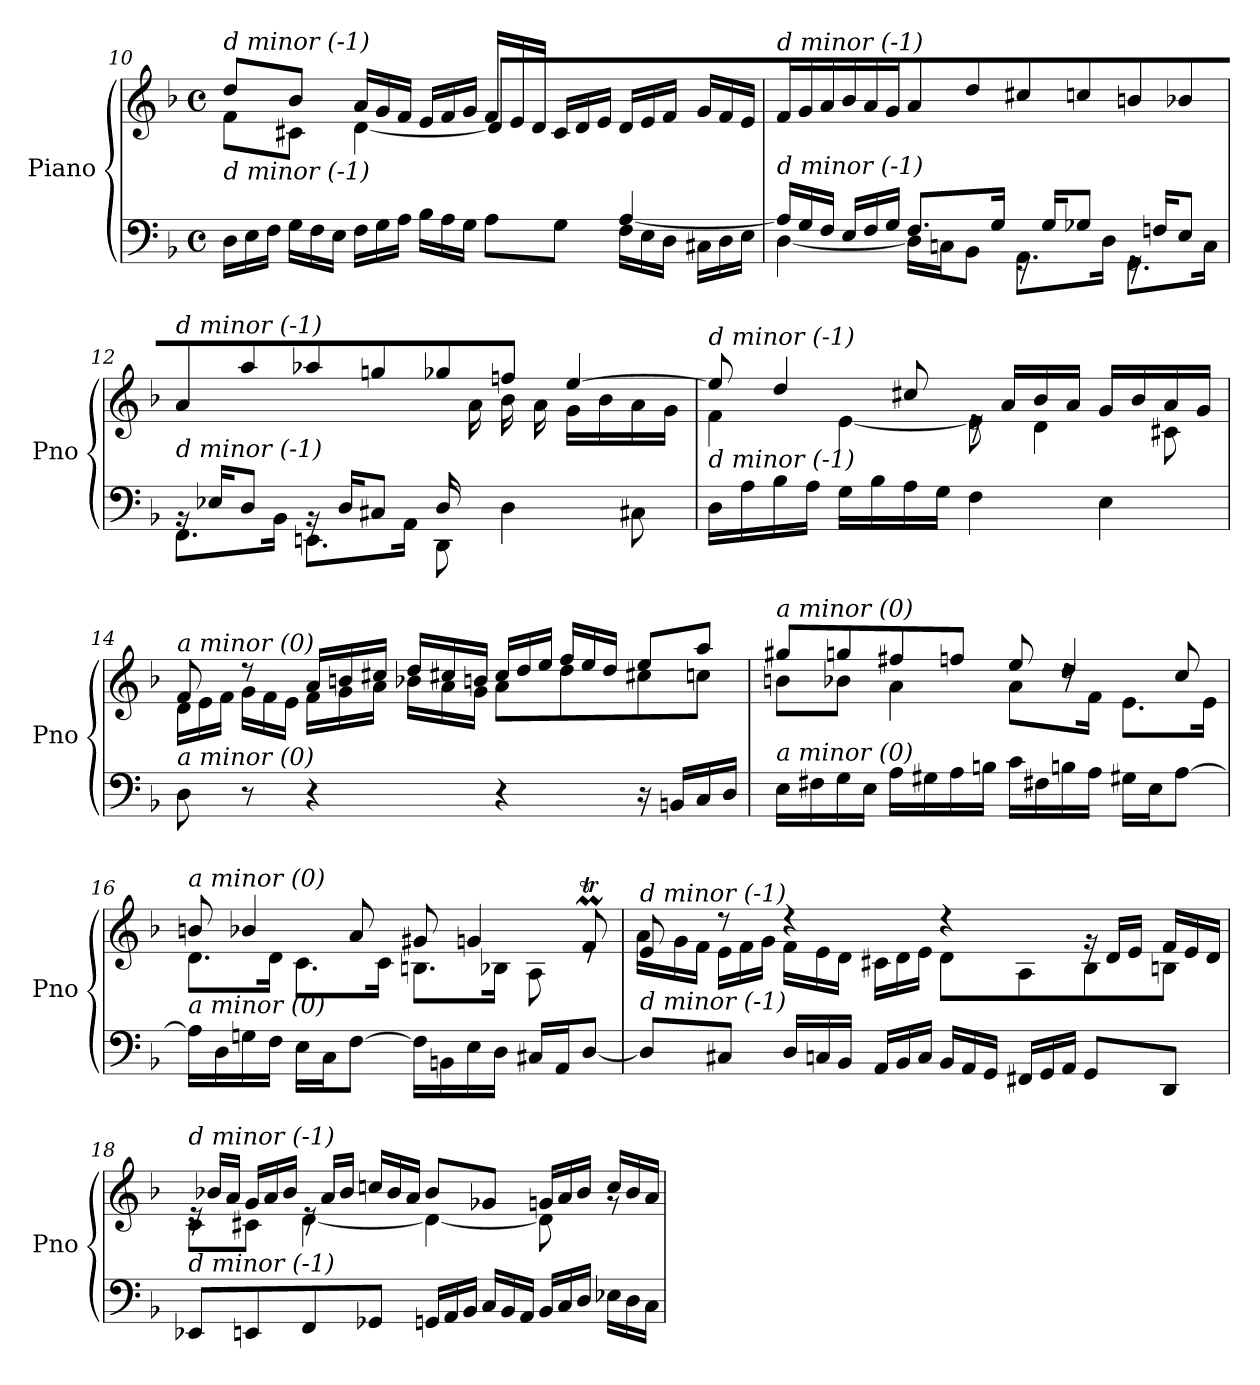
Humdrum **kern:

**kern	**kern
*part1	*part1
*staff2	*staff1
*I"Piano	*
*I'Pno	*
!!LO:LB:g=z
*clefF4	*clefG2
*k[b-]	*k[b-]
*M4/4	*M4/4
*met(c)	*met(c)
=10	=10
*^	*
*	*Xtuplet	*
*	*^	*^
*	*	*	*	*^
!	!	!	!LO:TX:i:t=d minor (-1)	!	!
!LO:TX:i:t=d minor (-1)	!	!	!	!	!
2ryy	24D\LL	2.ryy	8dd/L	8f\L	2.ryy
.	24E\	.	.	.	.
.	24F\JJ	.	.	.	.
.	24G\LL	.	8b-/J	8c#X\J	.
.	24F\	.	.	.	.
.	24E\JJ	.	.	.	.
*	*	*	*Xtuplet	*	*
.	24F\LL	.	24a/LL	[4d\	.
.	24G\	.	24g/	.	.
.	24A\JJ	.	24f/JJ	.	.
.	24B-\LL	.	24e/LL	.	.
.	24A\	.	24f/	.	.
.	24G\JJ	.	24g/JJ	.	.
8ryy	8A\L	.	24f/LL	8d\L]	.
.	.	.	24e/	.	.
.	.	.	24d/JJ	.	.
8B-/J	8G\J	.	24c#/LL	8ryy	.
.	.	.	24d/	.	.
.	.	.	24e/JJ	.	.
4ryy	[4A/	24F\LL	24d/LL	4ryy	4ryy
.	.	24E\	24e/	.	.
.	.	24D\JJ	24f/JJ	.	.
.	.	24C#X\LL	24g/LL	.	.
.	.	24D\	24f/	.	.
.	.	24E\JJ	24e/JJ	.	.
*	*	*	*v	*v	*v
=11	=11	=11	=11
!	!	!	!LO:TX:i:t=d minor (-1)
!LO:TX:i:t=d minor (-1)	!	!	!
*	*v	*v	*
24A/LL]	[4D\	24f/LL
24G/	.	24g/
24F/JJ	.	24a/JJ
24E/LL	.	24b-/LL
24F/	.	24a/
24G/JJ	.	24g/JJ
8.F/L	16D\LL]	8a/L
.	16Cn\J	.
.	8BB-\J	8dd/J
16G/Jk	.	.
16rGG	8.AA\L	8cc#X/L
16G/KL	.	.
8G-Xi/J	.	8ccn/
.	16D\Jk	.
16rGG	8.GG\L	8bn/
16Fn/KL	.	.
8E/J	.	8b-X/J
.	16C\Jk	.
!!LO:PB:g=z
=12	=12	=12
*	*^	*^
*	*	*	*	*^
!	!	!	!LO:TX:i:t=d minor (-1)	!	!
!LO:TX:i:t=d minor (-1)	!	!	!	!	!
2.ryy	16rBB	8.FF\L	8a/L	2.ryy	2ryy
.	16E-X/KL	.	.	.	.
.	8D/J	.	8aa/	.	.
.	.	16BB-\Jk	.	.	.
.	16rBB	8.EEn\L	8aa-Xi/	.	.
.	16D/KL	.	.	.	.
.	8C#X/J	.	8ggn/J	.	.
.	.	16AA\Jk	.	.	.
.	16D/LL	8DD\	8gg-Xi/L	.	16ryy
.	8.ryy	.	.	.	16a\
.	.	4D\	8ffn/J	.	16b-\
.	.	.	.	.	16a\JJ
4ryy	4ryy	.	[4ee/	16g\LL	4ryy
.	.	.	.	16b-\	.
.	.	8C#X\	.	16a\	.
.	.	.	.	16g\JJ	.
*v	*v	*v	*	*	*
*	*	*v	*v
=13	=13	=13
!	!LO:TX:i:t=d minor (-1)	!
!LO:TX:i:t=d minor (-1)	!	!
16D\LL	8ee/]	4f\
16A\	.	.
16B-\	4dd/	.
16A\JJ	.	.
16G\LL	.	[4e\
16B-\	.	.
16A\	8cc#X/	.
16G\JJ	.	.
4F\	16re	8e\]
.	16a/LL	.
.	16b-/	4d\
.	16a/JJ	.
4E\	16g/LL	.
.	16b-/	.
.	16a/	8c#X\
.	16g/JJ	.
!!LO:LB:g=z	!!
=14	=14	=14
!	!LO:TX:i:t=a minor (0)	!
!LO:TX:i:t=a minor (0)	!	!
8D\	8f/	24d\LL
.	.	24e\
.	.	24f\JJ
8r	8r	24g\LL
.	.	24f\
.	.	24e\JJ
4r	24a/LL	24f\LL
.	24bn/	24g\
.	24cc#X/JJ	24a\JJ
.	24dd/LL	24b-X\LL
.	24cc#X/	24a\
.	24bn/JJ	24g\JJ
4r	24cc#/LL	8a\L
.	24dd/	.
.	24ee/JJ	.
.	24ff/LL	8dd\
.	24ee/	.
.	24dd/JJ	.
16r	8ee/L	8cc#X\
16BBn/LL	.	.
16C/	8aa/J	8ccn\J
16D/JJ	.	.
=15	=15	=15
!	!LO:TX:i:t=a minor (0)	!
!LO:TX:i:t=a minor (0)	!	!
16E\LL	8gg#X/L	8bn\L
16F#X\	.	.
16G\	8ggn/	8b-X\J
16E\JJ	.	.
16A\LL	8ff#X/	4a\
16G#X\	.	.
16A\	8ffn/J	.
16Bn\JJ	.	.
16c\LL	8ee/	8a\L
16F#X\	.	.
16Bn\	4dd/	16rdd
16A\JJ	.	16f\Jk
16G#X\LL	.	8.e\L
16E\J	.	.
[8A\J	8cc/	.
.	.	16e\Jk
!!LO:LB:g=z	!!
=16	=16	=16
!	!LO:TX:i:t=a minor (0)	!
!LO:TX:i:t=a minor (0)	!	!
16A\LL]	8bn/	8.d\L
16D\	.	.
16Gn\	4b-X/	.
16F\JJ	.	16d\Jk
16E\LL	.	8.c\L
16C\J	.	.
[8F\J	8a/	.
.	.	16c\Jk
16F\LL]	8g#X/	8.Bn\L
16BBn\	.	.
16E\	4gn/	.
16D\JJ	.	16B-X\Jk
16C#X/LL	.	8A\
16AA/J	.	.
[8D/J	8fTM/	8re
=17	=17	=17
!	!LO:TX:i:t=d minor (-1)	!
!LO:TX:i:t=d minor (-1)	!	!
8D/L]	8e/	24a\LL
.	.	24g\
.	.	24f\JJ
8C#X/J	8r	24e\LL
.	.	24f\
.	.	24g\JJ
24D/LL	4r	24f\LL
24Cn/	.	24e\
24BB-/JJ	.	24d\JJ
24AA/LL	.	24c#X\LL
24BB-/	.	24d\
24C/JJ	.	24e\JJ
24BB-/LL	4r	8d\L
24AA/	.	.
24GG/JJ	.	.
24FF#Xj/LL	.	8A\
24GG/	.	.
24AA/JJ	.	.
8GG/L	24rg	8B-\
.	24d/LL	.
.	24e/JJ	.
8DD/J	24f/LL	8Bn\J
.	24e/	.
.	24d/JJ	.
!!LO:LB:g=z	!!
=18	=18	=18
!	!LO:TX:i:t=d minor (-1)	!
!LO:TX:i:t=d minor (-1)	!	!
8EE-X/L	24re	8c\L
.	24b-X/LL	.
.	24a/JJ	.
8EEn/	24g/LL	8c#X\J
.	24a/	.
.	24b-/JJ	.
8FF/	24re	[4d\
.	24a/LL	.
.	24b-/JJ	.
8GG-Xi/J	24ccn/LL	.
.	24b-/	.
.	24a/JJ	.
24GG/LL	8b-/L	4d\_
24AA/	.	.
24BB-/JJ	.	.
24C/LL	8g-Xi/J	.
24BB-/	.	.
24AA/JJ	.	.
24BB-/LL	24g/LL	8d\]
24C/	24a/	.
24D/JJ	24b-/JJ	.
24E-X\LL	24cc/LL	8rg
24D\	24b-/	.
24C\JJ	24a/JJ	.
*	*v	*v
=	=
*-	*-
